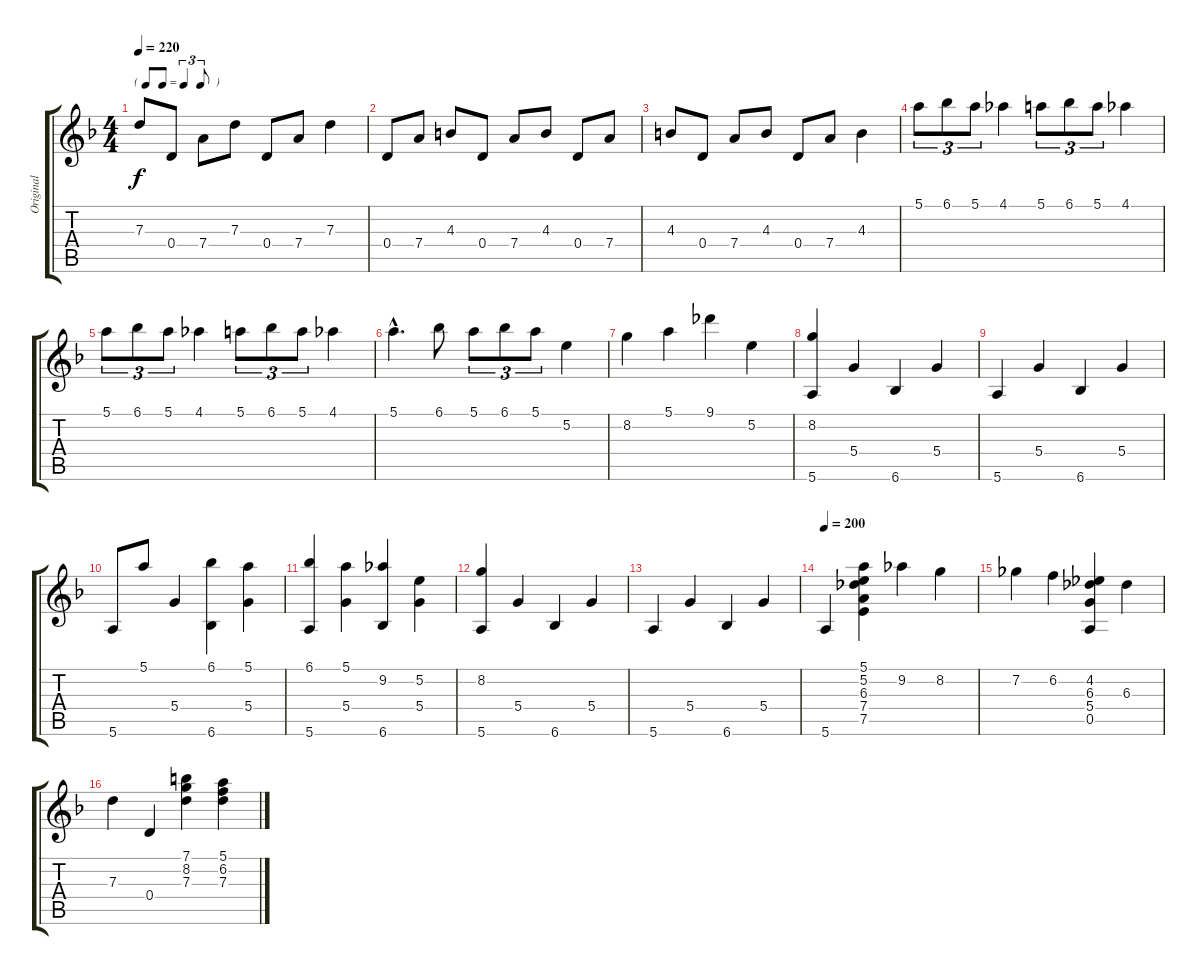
\track ("Original" "Original") {instrument electricguitarjazz}
\staff {score tabs}
\tuning (E4 B3 G3 D3 A2 E2) {hide}
\ts (4 4)
\tf triplet8th
\tempo 220
\clef g2
\ks dminor
7.3.8{dy f} 0.4.8 7.4.8 7.3.8 0.4.8 7.4.8 7.3.4 |
0.4.8 7.4.8 4.3.8 0.4.8 7.4.8 4.3.8 0.4.8 7.4.8 |
4.3.8 0.4.8 7.4.8 4.3.8 0.4.8 7.4.8 4.3.4 |
5.1.8{tu (3 2)} 6.1.8{tu (3 2)} 5.1.8{tu (3 2)} 4.1.4 5.1.8{tu (3 2)} 6.1.8{tu (3 2)} 5.1.8{tu (3 2)} 4.1.4 |
5.1.8{tu (3 2)} 6.1.8{tu (3 2)} 5.1.8{tu (3 2)} 4.1.4 5.1.8{tu (3 2)} 6.1.8{tu (3 2)} 5.1.8{tu (3 2)} 4.1.4 |
5.1{hac}.4{d} 6.1.8 5.1.8{tu (3 2)} 6.1.8{tu (3 2)} 5.1.8{tu (3 2)} 5.2.4 |
8.2.4 5.1.4 9.1.4 5.2.4 |
(8.2 5.6).4 5.4.4 6.6.4 5.4.4 |
5.6.4 5.4.4 6.6.4 5.4.4 |
5.6.8 5.1.8 5.4.4 (6.1 6.6).4 (5.1 5.4).4 |
(6.1 5.6).4 (5.1 5.4).4 (9.2 6.6).4 (5.2 5.4).4 |
(8.2 5.6).4 5.4.4 6.6.4 5.4.4 |
5.6.4 5.4.4 6.6.4 5.4.4 |
\tempo 200
5.6.4 (5.1 5.2 6.3 7.4 7.5).4 9.2.4 8.2.4 |
7.2.4 6.2.4 (4.2 6.3 5.4 0.5).4 6.3.4 |
7.3.4 0.4.4 (7.1 8.2 7.3).4 (5.1 6.2 7.3).4
